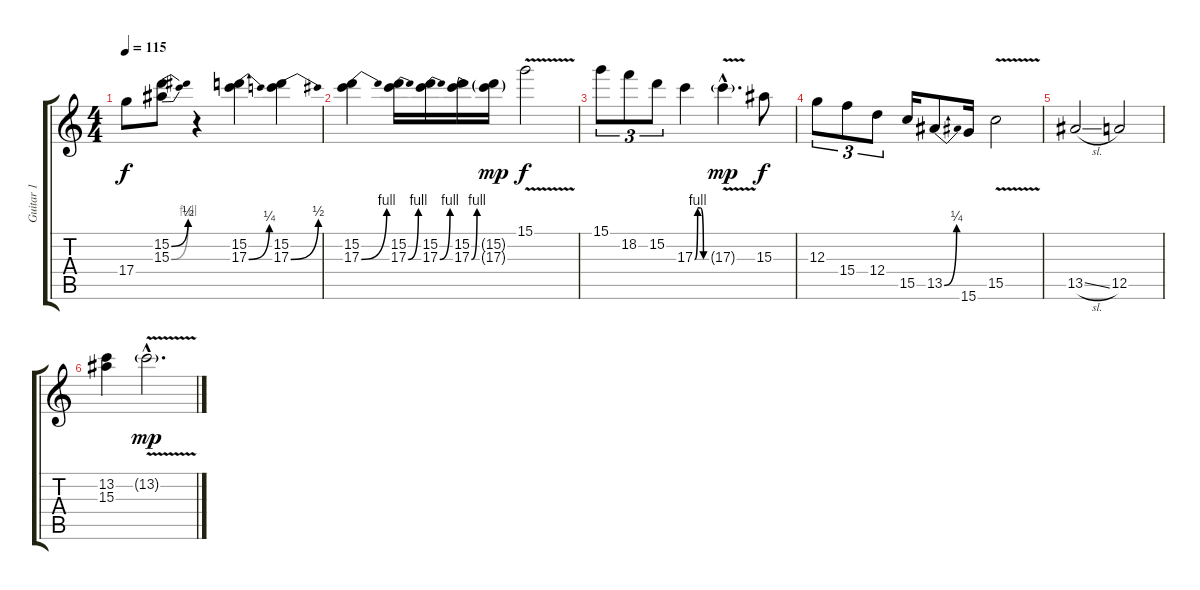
\track ("Guitar 1" "Guitar 1") {instrument electricguitarclean}
\staff {score tabs}
\tuning (E4 B3 G3 D3 A2 E2) {hide}
\ts (4 4)
\tempo 115
\clef g2
\ks c
17.4.8{dy f} (15.2{be (bend 0 0 60 2)} 15.3{be (bend 0 0 60 4)}).8 r.4 (15.2 17.3{be (bend 0 0 60 1)}).4 (15.2 17.3{be (bend 0 0 60 2)}).4 |
(15.2 17.3{be (bend 0 0 60 4)}).4 (15.2 17.3{be (bend 0 0 60 4)}).16 (15.2 17.3{be (bend 0 0 60 4)}).16 (15.2 17.3{be (bend 0 0 60 4)}).16 (15.2{g} 17.3{g}).16{dy mp} 15.1{v}.2{dy f} |
15.1.8{tu (3 2)} 18.2.8{tu (3 2)} 15.2.8{tu (3 2)} 17.3{be (custom 0 0 15 4 30 4 45 0 60 0)}.4 17.3{v g hac}.4{d dy mp} 15.3.8{dy f} |
12.3.8{tu (3 2)} 15.4.8{tu (3 2)} 12.4.8{tu (3 2)} 15.5.16 13.5{be (bend 0 0 60 1)}.8 15.6.16 15.5{v}.2 |
13.5{sl}.2 12.5.2 |
(13.2 15.3).4 13.2{v g hac}.2{d dy mp}
